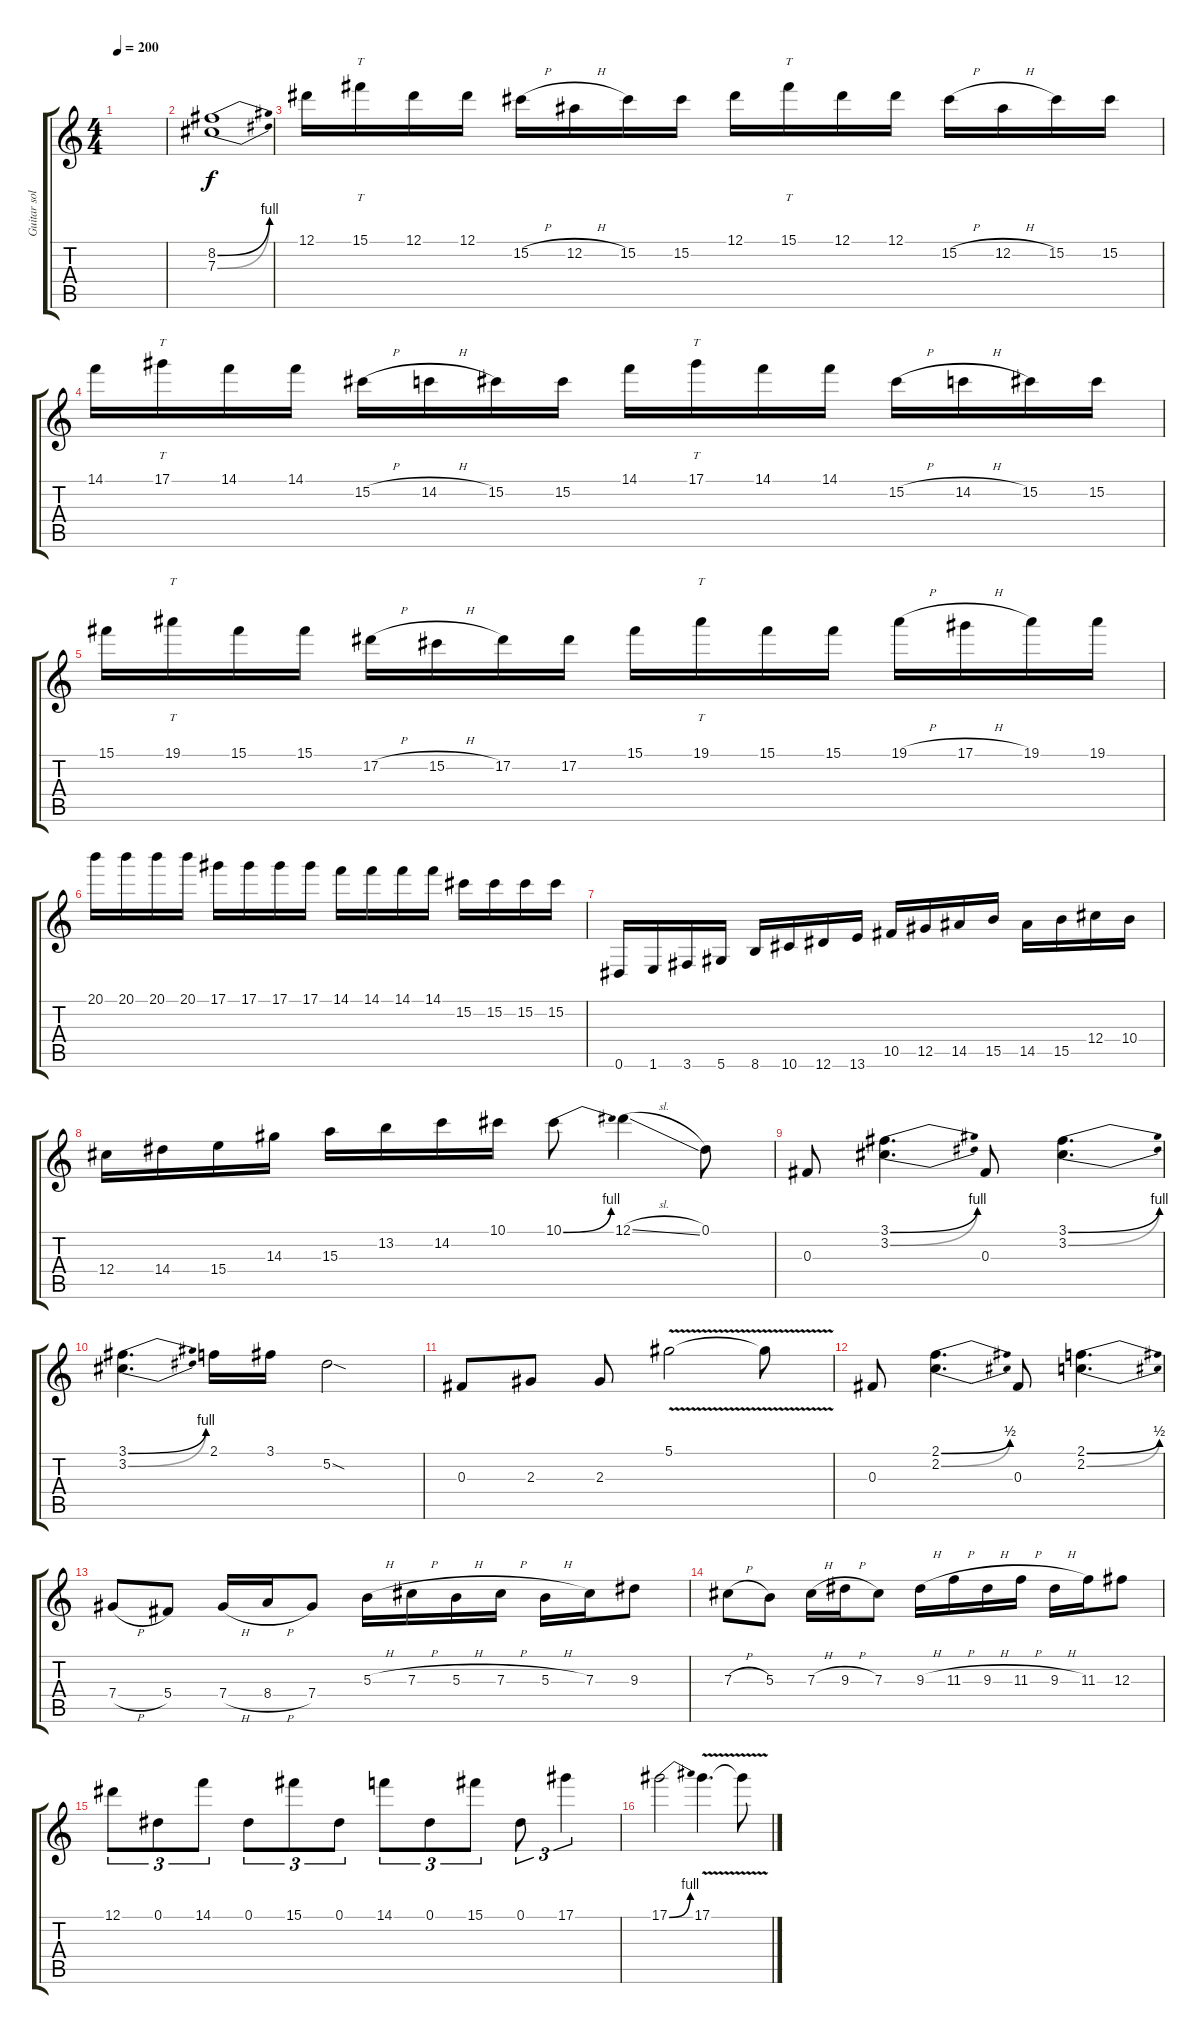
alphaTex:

\track ("Guitar solo" "Guitar sol") {instrument distortionguitar}
\staff {score tabs}
\tuning (Eb4 Bb3 Gb3 Db3 Ab2 Eb2) {hide}
\ts (4 4)
\tempo 200
\clef g2
\ks c
|
(8.2{be (bend 0 0 60 4)} 7.3{be (bend 0 0 60 4)}).1 |
12.1.16 15.1.16{tt} 12.1.16 12.1.16 15.2{h}.16 12.2{h}.16 15.2.16 15.2.16 12.1.16 15.1.16{tt} 12.1.16 12.1.16 15.2{h}.16 12.2{h}.16 15.2.16 15.2.16 |
14.1.16 17.1.16{tt} 14.1.16 14.1.16 15.2{h}.16 14.2{h}.16 15.2.16 15.2.16 14.1.16 17.1.16{tt} 14.1.16 14.1.16 15.2{h}.16 14.2{h}.16 15.2.16 15.2.16 |
15.1.16 19.1.16{tt} 15.1.16 15.1.16 17.2{h}.16 15.2{h}.16 17.2.16 17.2.16 15.1.16 19.1.16{tt} 15.1.16 15.1.16 19.1{h}.16 17.1{h}.16 19.1.16 19.1.16 |
20.1.16 20.1.16 20.1.16 20.1.16 17.1.16 17.1.16 17.1.16 17.1.16 14.1.16 14.1.16 14.1.16 14.1.16 15.2.16 15.2.16 15.2.16 15.2.16 |
0.6.16 1.6.16 3.6.16 5.6.16 8.6.16 10.6.16 12.6.16 13.6.16 10.5.16 12.5.16 14.5.16 15.5.16 14.5.16 15.5.16 12.4.16 10.4.16 |
12.4.16 14.4.16 15.4.16 14.3.16 15.3.16 13.2.16 14.2.16 10.1.16 10.1{be (bend 0 0 60 4)}.8 12.1{sl}.4 0.1.8 |
0.3.8 (3.1{be (bend 0 0 60 4)} 3.2{be (bend 0 0 60 4)}).4{d} 0.3.8 (3.1{be (bend 0 0 60 4)} 3.2{be (bend 0 0 60 4)}).4{d} |
(3.1{be (bend 0 0 60 4)} 3.2{be (bend 0 0 60 4)}).4{d} 2.1.16 3.1.16 5.2{sod}.2 |
0.3.8 2.3.8 2.3.8 5.1{v}.2 5.1{t}.8 |
0.3.8 (2.1{be (bend 0 0 60 2)} 2.2{be (bend 0 0 60 2)}).4{d} 0.3.8 (2.1{be (bend 0 0 60 2)} 2.2{be (bend 0 0 60 2)}).4{d} |
7.4{h}.8 5.4.8 7.4{h}.16 8.4{h}.16 7.4.8 5.3{h}.16 7.3{h}.16 5.3{h}.16 7.3{h}.16 5.3{h}.16 7.3.16 9.3.8 |
7.3{h}.8 5.3.8 7.3{h}.16 9.3{h}.16 7.3.8 9.3{h}.16 11.3{h}.16 9.3{h}.16 11.3{h}.16 9.3{h}.16 11.3.16 12.3.8 |
12.1.8{tu (3 2)} 0.1.8{tu (3 2)} 14.1.8{tu (3 2)} 0.1.8{tu (3 2)} 15.1.8{tu (3 2)} 0.1.8{tu (3 2)} 14.1.8{tu (3 2)} 0.1.8{tu (3 2)} 15.1.8{tu (3 2)} 0.1.8{tu (3 2)} 17.1.4{tu (3 2)} |
17.1{be (bend 0 0 60 4)}.2 17.1{v}.4{d} 17.1{t}.8
